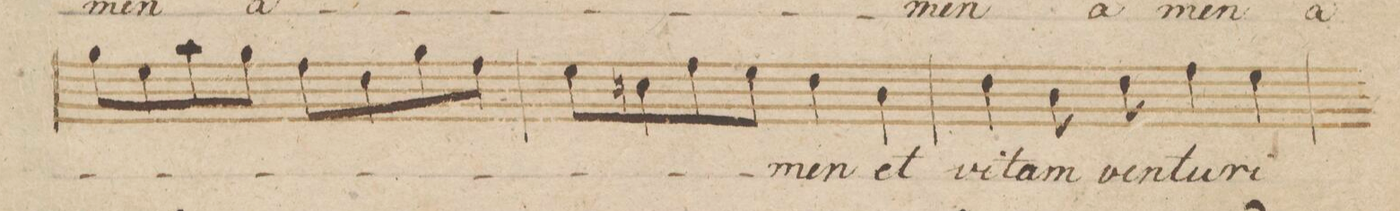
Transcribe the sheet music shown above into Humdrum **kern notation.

**kern	**text	**dynam
*I"Tenore.	*	*
*clefC4	*	*
*k[b-]	*	*
*met(c)	*	*
*M4/4	*	*
8f\L	.	.
8d\	.	.
8g\	.	.
8f\J	.	.
8e\L	.	.
8c\	.	.
8f\	.	.
8e\J	.	.
=237	=237	=237
8d\L	.	.
8Bn\	.	.
8e\	.	.
8d\J	.	.
4c\	-men	.
4A\	et	.
=238	=238	=238
4c\	vi-	.
8A\	-tam	.
8c\	ven-	.
4e\	-tu-	.
4d\	-ri	.
=239	=239	=239
*-	*-	*-
